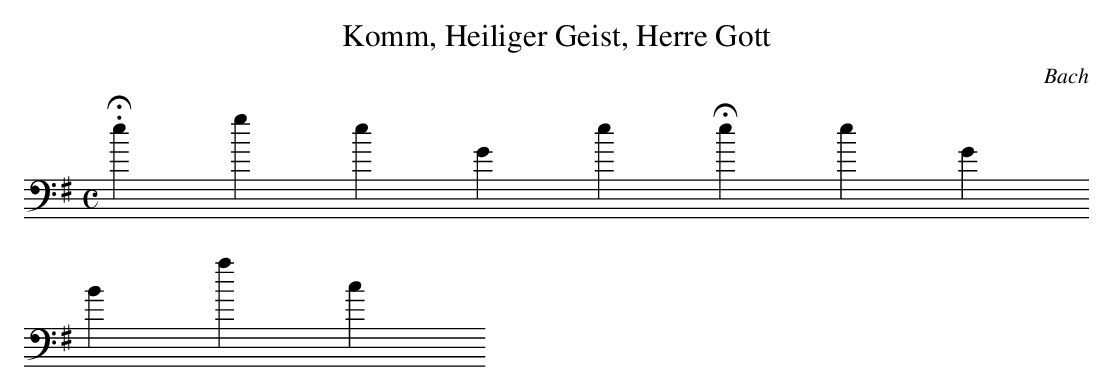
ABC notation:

X:1
T:Komm, Heiliger Geist, Herre Gott
C:Bach
M:C
L:1/4
K:G bass g |" 7"c" 7"d" 6"e"6"B/c/ |Hd2g/f/"+6"e |\ Hd2z"6"B |" 7"c" 24"d"24"c/"6"B/" 6"A |\ "6"B/c/" 7"dHGg |"6 46"f"6"e/f/" 46"g"6"f/e/ | d/e/ d/"6"^c/ "6"B/"7"G/"# 7"A |Hd2zd/"7"=c/ |\ "6"B/c/"9"B/A/" 4"Gg/"6"=f/ |\ "#7 9"eA"#6 5"B"6"c |"#"HB2z" 46"e |\ " +6"b"#"a/g/ "6"f/e/" 9"d | g/f/"+6"eHd" 7"g |" 34"c"6"B/c/de/f/ |\ g/"7"c/" 7"dHGc/B/ |" 9"A" 56"a" 34"e"6"B/"6"c/ |\ "46"d/"+6"e/"6"f/d/ b/"7"g/"4 #7"a |Hd2z" 9"B | " 6"e"34 3"fg/a/"6"b/"3 4"a/ |"6"^g/e/ae/d/"6"c/B/ |\ "6"c/A/dHGd |G/A/"6"B"23 7 3 23"c2y |\ Hg" 6 7"fyg/f/e/d/ |"6"c/A/" 2 3"dyyyHG |]
 69. Komm, Heiliger Geist, Herre Gott
Bach
